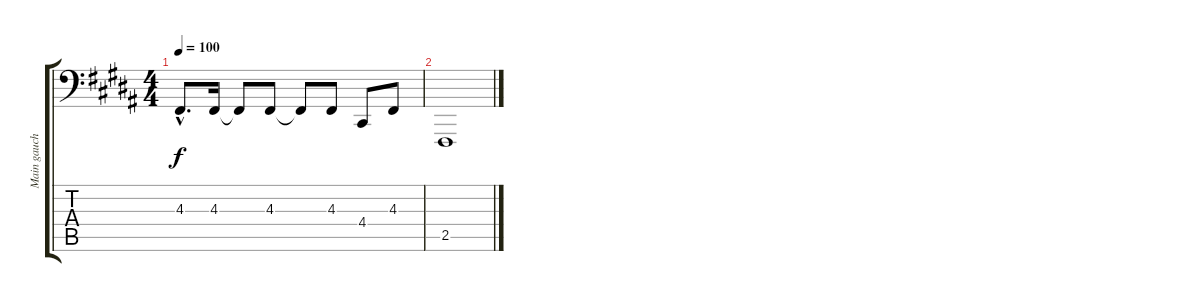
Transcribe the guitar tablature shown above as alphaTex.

\track ("Main gauche piano" "Main gauch") {instrument acousticgrandpiano}
\staff {score tabs}
\tuning (C3 G2 D2 A1 E1 B0) {hide}
\ts (4 4)
\tempo 100
\clef f4
\ks b
4.3{hac}.8{d dy f} 4.3.16 4.3{t}.8 4.3.8 4.3{t}.8 4.3.8 4.4.8 4.3.8 |
2.5.1
